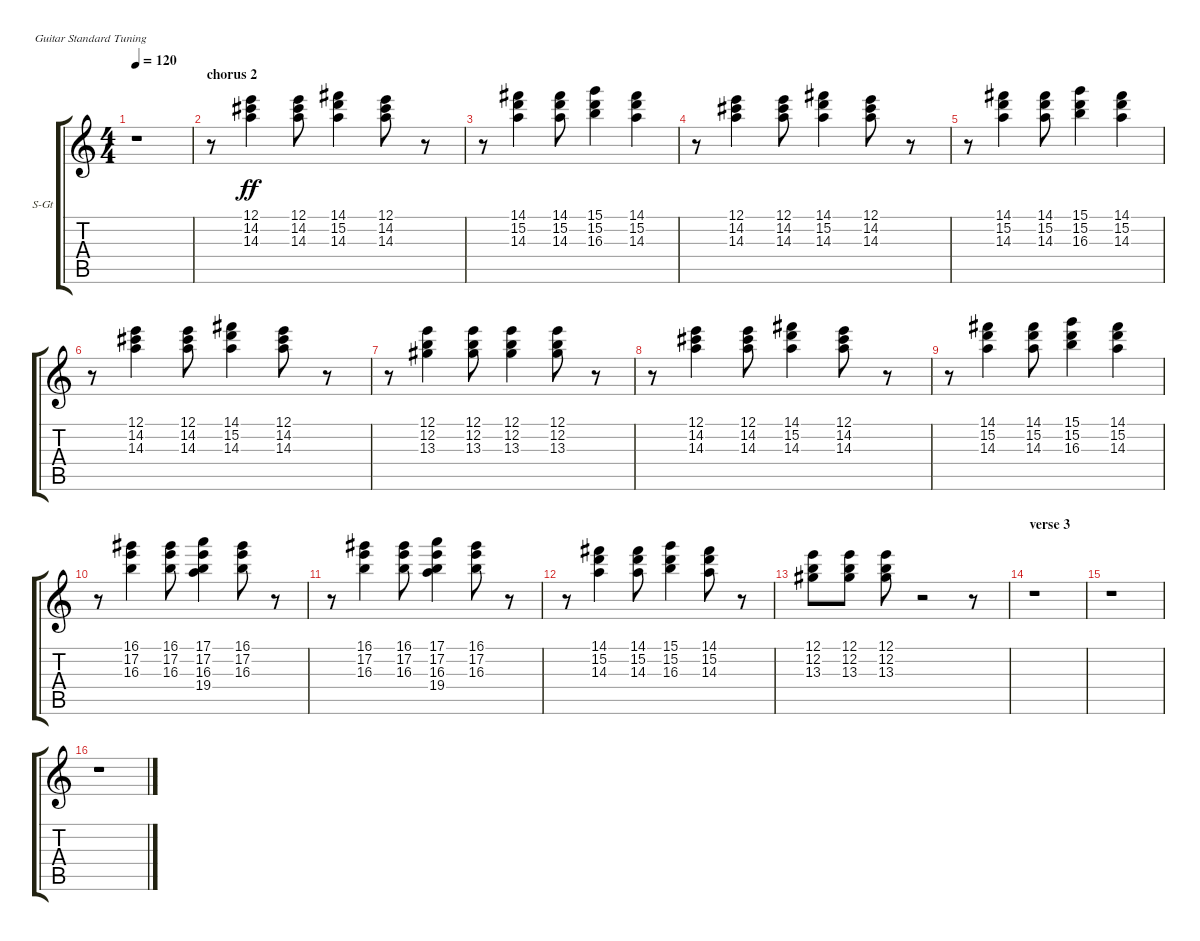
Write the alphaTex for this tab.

\bracketExtendMode groupsimilarinstruments
\firstSystemTrackNameOrientation horizontal
\otherSystemsTrackNameOrientation horizontal
\track ("Keyboard" "S-Gt") {instrument pad3polysynth}
\staff {score tabs}
\tuning (E4 B3 G3 D3 A2 E2)
\displaytranspose 12
\ts (4 4)
\tempo 120
\clef g2
\ks c
r.1{dy ff} |
\section ("" "chorus 2")
r.8 (12.1 14.2 14.3).4 (12.1 14.2 14.3).8 (14.1 15.2 14.3).4 (12.1 14.2 14.3).8 r.8 |
r.8 (14.1 15.2 14.3).4 (14.1 15.2 14.3).8 (15.1 15.2 16.3).4 (14.1 15.2 14.3).4 |
r.8 (12.1 14.2 14.3).4 (12.1 14.2 14.3).8 (14.1 15.2 14.3).4 (12.1 14.2 14.3).8 r.8 |
r.8 (14.1 15.2 14.3).4 (14.1 15.2 14.3).8 (15.1 15.2 16.3).4 (14.1 15.2 14.3).4 |
r.8 (12.1 14.2 14.3).4 (12.1 14.2 14.3).8 (14.1 15.2 14.3).4 (12.1 14.2 14.3).8 r.8 |
r.8 (12.1 12.2 13.3).4 (12.1 12.2 13.3).8 (12.1 12.2 13.3).4 (12.1 12.2 13.3).8 r.8 |
r.8 (12.1 14.2 14.3).4 (12.1 14.2 14.3).8 (14.1 15.2 14.3).4 (12.1 14.2 14.3).8 r.8 |
r.8 (14.1 15.2 14.3).4 (14.1 15.2 14.3).8 (15.1 15.2 16.3).4 (14.1 15.2 14.3).4 |
r.8 (16.1 17.2 16.3).4 (16.1 17.2 16.3).8 (17.1 17.2 16.3 19.4).4 (16.1 17.2 16.3).8 r.8 |
r.8 (16.1 17.2 16.3).4 (16.1 17.2 16.3).8 (17.1 17.2 16.3 19.4).4 (16.1 17.2 16.3).8 r.8 |
r.8 (14.1 15.2 14.3).4 (14.1 15.2 14.3).8 (15.1 15.2 16.3).4 (14.1 15.2 14.3).8 r.8 |
(12.1 12.2 13.3).8 (12.1 12.2 13.3).8 (12.1 12.2 13.3).8 r.2 r.8 |
\section ("" "verse 3")
r.1 |
r.1 |
r.1
